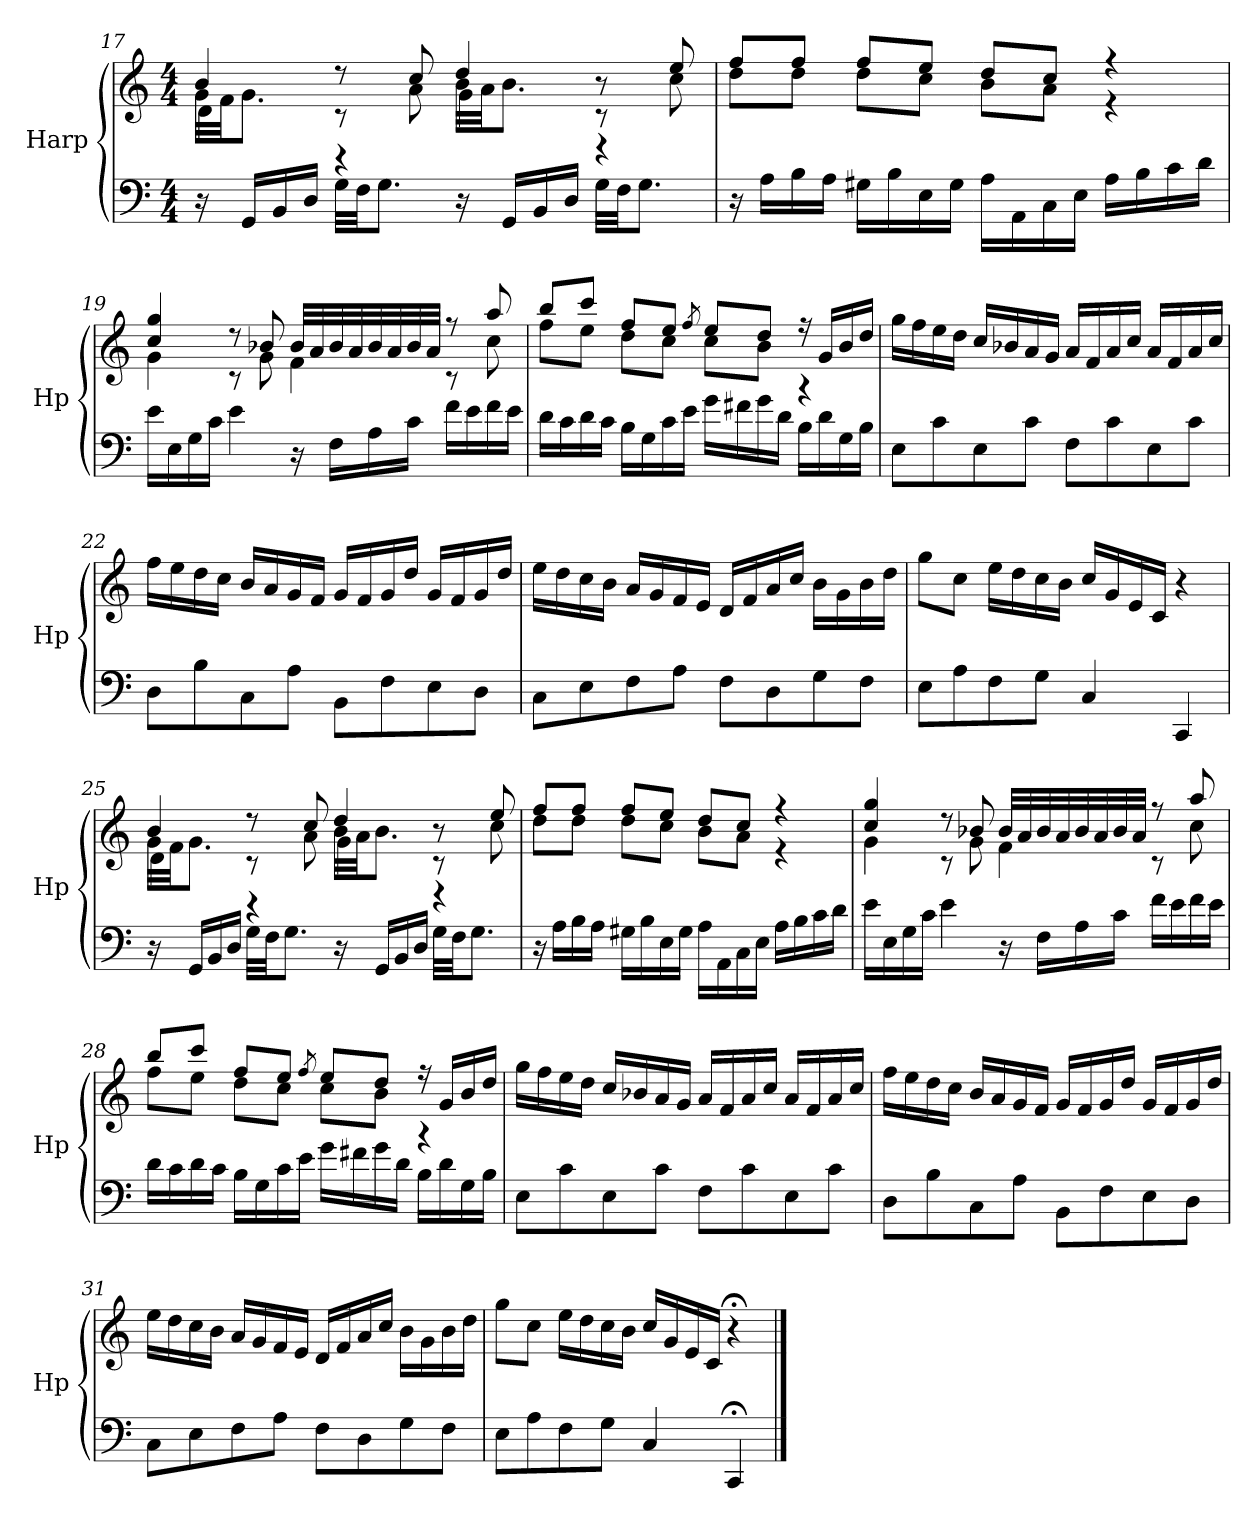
**kern	**kern
*part1	*part1
*staff2	*staff1
*I"Harp	*
*I'Hp	*
!!LO:LB:g=z
*clefF4	*clefG2
*k[]	*k[]
*M4/4	*M4/4
=17	=17
*	*^
*	*	*^
16r	4b/	32g\LLL	4d\
.	.	32f\JJ	.
16GG/LL	.	8.g\J	.
16BB/	.	.	.
16D/JJ	.	.	.
32G\LLL	8rdd	8rc	4rBB
32F\JJ	.	.	.
8.G\J	.	.	.
.	8cc/	8a\	.
16r	4dd/	32b\LLL	4g\
.	.	32a\JJ	.
16GG/LL	.	8.b\J	.
16BB/	.	.	.
16D/JJ	.	.	.
32G\LLL	8r	8rc	4rD
32F\JJ	.	.	.
8.G\J	.	.	.
.	8ee/	8cc\	.
*	*	*v	*v
=18	=18	=18
16r	8ff/L	8dd\L
16A\LL	.	.
16B\	8ff/J	8dd\J
16A\JJ	.	.
16G#X\LL	8ff/L	8dd\L
16B\	.	.
16E\	8ee/J	8cc\J
16G#\JJ	.	.
16A\LL	8dd/L	8b\L
16AA\	.	.
16C\	8cc/J	8a\J
16E\JJ	.	.
16A\LL	4r	4r
16B\	.	.
16c\	.	.
16d\JJ	.	.
!!LO:LB:g=z	!!
=19	=19	=19
16e\LL	4cc/ 4gg/	4g\
16E\	.	.
16G\	.	.
16c\JJ	.	.
4e\	8r	8rc
.	8b-X/	8g\
16r	32b-/LLL	4f\
.	32a/	.
16F\LL	32b-/	.
.	32a/	.
16A\	32b-/	.
.	32a/	.
16c\JJ	32b-/	.
.	32a/JJJ	.
16f\LL	8r	8rc
16e\	.	.
16f\	8aa/	8cc\
16e\JJ	.	.
=20	=20	=20
16d\LL	8bb/L	8ff\L
16c\	.	.
16d\	8ccc/J	8ee\J
16c\JJ	.	.
16B\LL	8ff/L	8dd\L
16G\	.	.
16c\	8ee/J	8cc\J
16e\JJ	.	.
.	8qff/	.
16g\LL	8ee/L	8cc\L
16f#X\	.	.
16g\	8dd/J	8b\J
16d\JJ	.	.
16B\LL	16r	4rA
16d\	16g/LL	.
16G\	16b/	.
16B\JJ	16dd/JJ	.
*	*v	*v
!!LO:LB:g=z
=21	=21
8E\L	16gg\LL
.	16ff\
8c\	16ee\
.	16dd\JJ
8E\	16cc/LL
.	16b-X/
8c\J	16a/
.	16g/JJ
8F\L	16a/LL
.	16f/
8c\	16a/
.	16cc/JJ
8E\	16a/LL
.	16f/
8c\J	16a/
.	16cc/JJ
=22	=22
8D\L	16ff\LL
.	16ee\
8B\	16dd\
.	16cc\JJ
8C\	16b/LL
.	16a/
8A\J	16g/
.	16f/JJ
8BB\L	16g/LL
.	16f/
8F\	16g/
.	16dd/JJ
8E\	16g/LL
.	16f/
8D\J	16g/
.	16dd/JJ
!!LO:LB:g=z
=23	=23
8C\L	16ee\LL
.	16dd\
8E\	16cc\
.	16b\JJ
8F\	16a/LL
.	16g/
8A\J	16f/
.	16e/JJ
8F\L	16d/LL
.	16f/
8D\	16a/
.	16cc/JJ
8G\	16b\LL
.	16g\
8F\J	16b\
.	16dd\JJ
=24	=24
8E\L	8gg\L
8A\	8cc\J
8F\	16ee\LL
.	16dd\
8G\J	16cc\
.	16b\JJ
4C/	16cc/LL
.	16g/
.	16e/
.	16c/JJ
4CC/	4r
=25	=25
*	*^
*	*	*^
16r	4b/	32g\LLL	4d\
.	.	32f\JJ	.
16GG/LL	.	8.g\J	.
16BB/	.	.	.
16D/JJ	.	.	.
32G\LLL	8rdd	8rc	4rBB
32F\JJ	.	.	.
8.G\J	.	.	.
.	8cc/	8a\	.
16r	4dd/	32b\LLL	4g\
.	.	32a\JJ	.
16GG/LL	.	8.b\J	.
16BB/	.	.	.
16D/JJ	.	.	.
32G\LLL	8r	8rc	4rD
32F\JJ	.	.	.
8.G\J	.	.	.
.	8ee/	8cc\	.
*	*	*v	*v
!!LO:PB:g=z
=26	=26	=26
16r	8ff/L	8dd\L
16A\LL	.	.
16B\	8ff/J	8dd\J
16A\JJ	.	.
16G#X\LL	8ff/L	8dd\L
16B\	.	.
16E\	8ee/J	8cc\J
16G#\JJ	.	.
16A\LL	8dd/L	8b\L
16AA\	.	.
16C\	8cc/J	8a\J
16E\JJ	.	.
16A\LL	4r	4r
16B\	.	.
16c\	.	.
16d\JJ	.	.
=27	=27	=27
16e\LL	4cc/ 4gg/	4g\
16E\	.	.
16G\	.	.
16c\JJ	.	.
4e\	8r	8rc
.	8b-X/	8g\
16r	32b-/LLL	4f\
.	32a/	.
16F\LL	32b-/	.
.	32a/	.
16A\	32b-/	.
.	32a/	.
16c\JJ	32b-/	.
.	32a/JJJ	.
16f\LL	8r	8rc
16e\	.	.
16f\	8aa/	8cc\
16e\JJ	.	.
!!LO:LB:g=z	!!
=28	=28	=28
16d\LL	8bb/L	8ff\L
16c\	.	.
16d\	8ccc/J	8ee\J
16c\JJ	.	.
16B\LL	8ff/L	8dd\L
16G\	.	.
16c\	8ee/J	8cc\J
16e\JJ	.	.
.	8qff/	.
16g\LL	8ee/L	8cc\L
16f#X\	.	.
16g\	8dd/J	8b\J
16d\JJ	.	.
16B\LL	16r	4rA
16d\	16g/LL	.
16G\	16b/	.
16B\JJ	16dd/JJ	.
*	*v	*v
=29	=29
8E\L	16gg\LL
.	16ff\
8c\	16ee\
.	16dd\JJ
8E\	16cc/LL
.	16b-X/
8c\J	16a/
.	16g/JJ
8F\L	16a/LL
.	16f/
8c\	16a/
.	16cc/JJ
8E\	16a/LL
.	16f/
8c\J	16a/
.	16cc/JJ
!!LO:LB:g=z
=30	=30
8D\L	16ff\LL
.	16ee\
8B\	16dd\
.	16cc\JJ
8C\	16b/LL
.	16a/
8A\J	16g/
.	16f/JJ
8BB\L	16g/LL
.	16f/
8F\	16g/
.	16dd/JJ
8E\	16g/LL
.	16f/
8D\J	16g/
.	16dd/JJ
=31	=31
8C\L	16ee\LL
.	16dd\
8E\	16cc\
.	16b\JJ
8F\	16a/LL
.	16g/
8A\J	16f/
.	16e/JJ
8F\L	16d/LL
.	16f/
8D\	16a/
.	16cc/JJ
8G\	16b\LL
.	16g\
8F\J	16b\
.	16dd\JJ
=32	=32
8E\L	8gg\L
8A\	8cc\J
8F\	16ee\LL
.	16dd\
8G\J	16cc\
.	16b\JJ
4C/	16cc/LL
.	16g/
.	16e/
.	16c/JJ
4CC;</	4r;<
==	==
*-	*-
